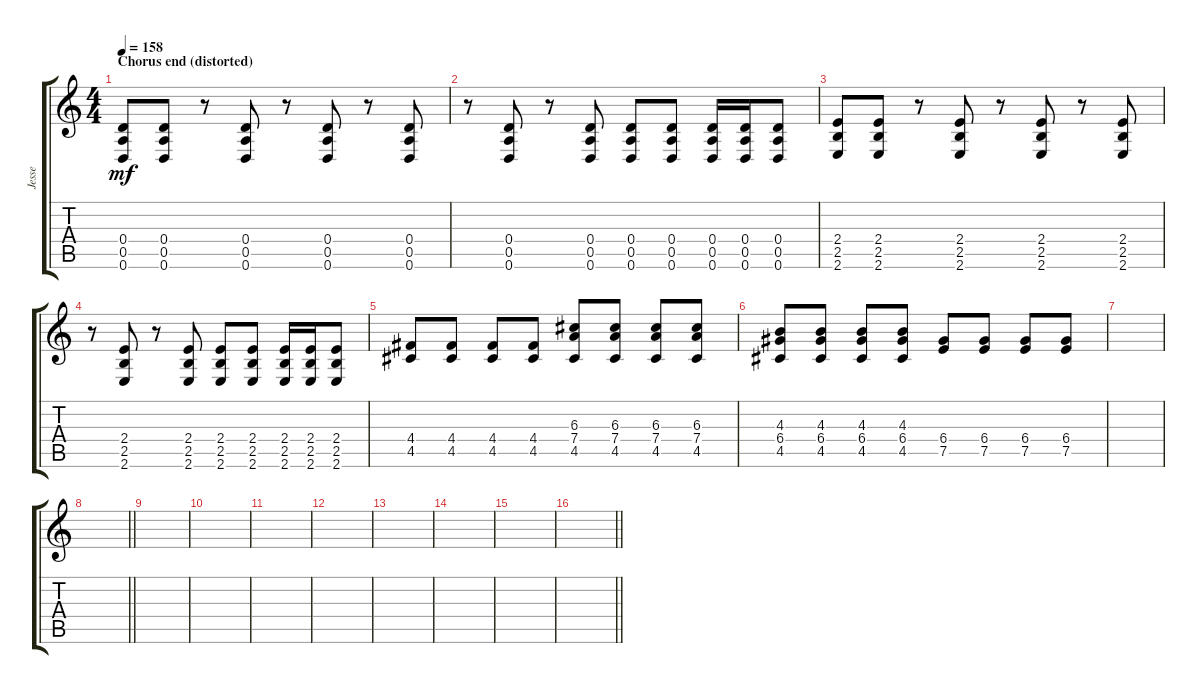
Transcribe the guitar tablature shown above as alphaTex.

\track ("Jesse" "Jesse") {instrument overdrivenguitar}
\staff {score tabs}
\tuning (E4 B3 G3 D3 A2 D2) {hide}
\ts (4 4)
\section ("" "Chorus end (distorted)")
\tempo 158
\clef g2
\ks c
(0.4 0.5 0.6).8{dy mf instrument overdrivenguitar} (0.4 0.5 0.6).8 r.8 (0.4 0.5 0.6).8 r.8 (0.4 0.5 0.6).8 r.8 (0.4 0.5 0.6).8 |
r.8 (0.4 0.5 0.6).8 r.8 (0.4 0.5 0.6).8 (0.4 0.5 0.6).8 (0.4 0.5 0.6).8 (0.4 0.5 0.6).16 (0.4 0.5 0.6).16 (0.4 0.5 0.6).8 |
(2.4 2.5 2.6).8 (2.4 2.5 2.6).8 r.8 (2.4 2.5 2.6).8 r.8 (2.4 2.5 2.6).8 r.8 (2.4 2.5 2.6).8 |
r.8 (2.4 2.5 2.6).8 r.8 (2.4 2.5 2.6).8 (2.4 2.5 2.6).8 (2.4 2.5 2.6).8 (2.4 2.5 2.6).16 (2.4 2.5 2.6).16 (2.4 2.5 2.6).8 |
(4.4 4.5).8 (4.4 4.5).8 (4.4 4.5).8 (4.4 4.5).8 (6.3 7.4 4.5).8 (6.3 7.4 4.5).8 (6.3 7.4 4.5).8 (6.3 7.4 4.5).8 |
(4.3 6.4 4.5).8 (4.3 6.4 4.5).8 (4.3 6.4 4.5).8 (4.3 6.4 4.5).8 (6.4 7.5).8 (6.4 7.5).8 (6.4 7.5).8 (6.4 7.5).8 |
|
\barLineRight lightlight
|
|
|
|
|
|
|
|
\barLineRight lightlight
